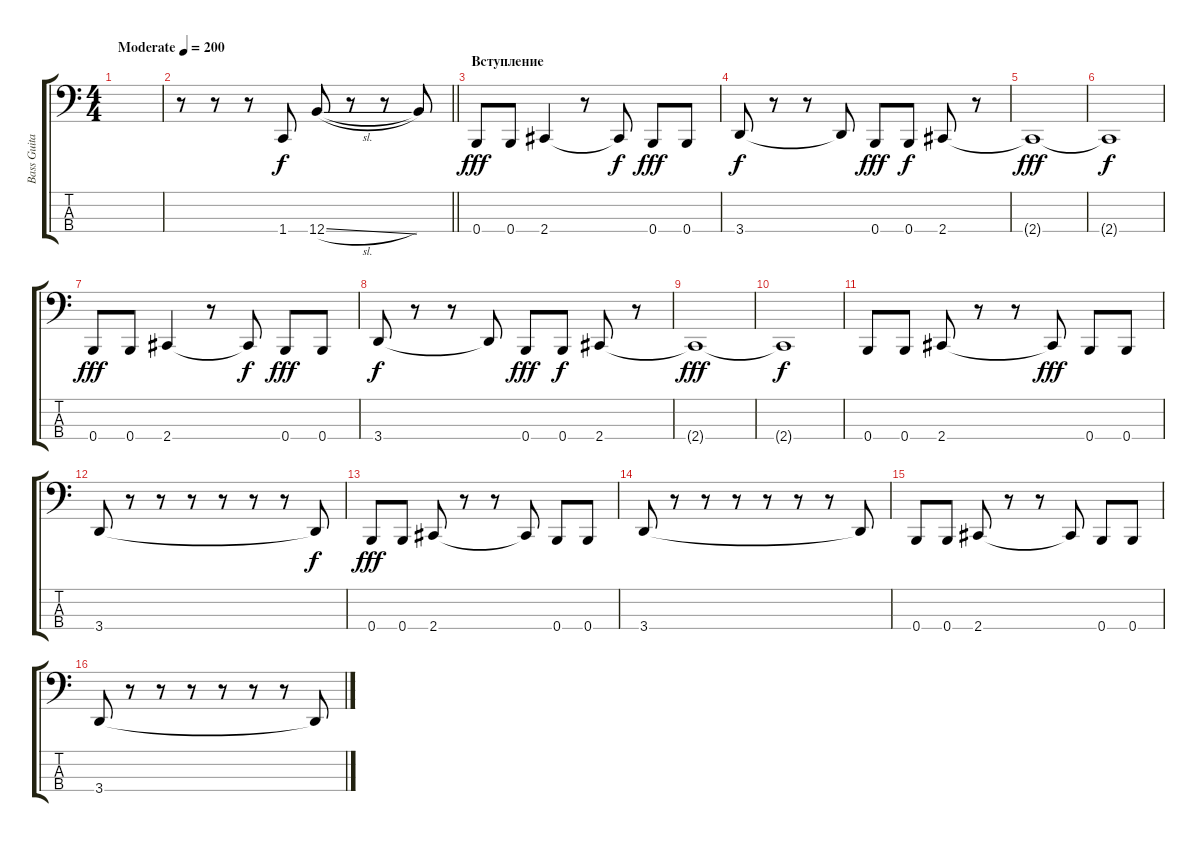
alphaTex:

\track ("Bass Guitar" "Bass Guita") {instrument electricbassfinger}
\staff {score tabs}
\tuning (E2 B1 E1 B0) {hide}
\ts (4 4)
\tempo (200 "Moderate")
\clef f4
\ks c
|
\barLineRight lightlight
r.8 r.8 r.8 1.4.8 12.4{sl}.8 r.8 r.8 12.4{t}.8{dy f} |
\section ("" "Вступление")
0.4.8{dy fff} 0.4.8 2.4.4 r.8 2.4{t}.8{dy f} 0.4.8{dy fff} 0.4.8 |
3.4.8{dy f} r.8 r.8 3.4{t}.8 0.4.8{dy fff} 0.4.8{dy f} 2.4.8 r.8 |
2.4{t}.1{dy fff} |
2.4{t}.1{dy f} |
0.4.8{dy fff} 0.4.8 2.4.4 r.8 2.4{t}.8{dy f} 0.4.8{dy fff} 0.4.8 |
3.4.8{dy f} r.8 r.8 3.4{t}.8 0.4.8{dy fff} 0.4.8{dy f} 2.4.8 r.8 |
2.4{t}.1{dy fff} |
2.4{t}.1{dy f} |
0.4.8 0.4.8 2.4.8 r.8 r.8 2.4{t}.8{dy fff} 0.4.8 0.4.8 |
3.4.8 r.8 r.8 r.8 r.8 r.8 r.8 3.4{t}.8{dy f} |
0.4.8{dy fff} 0.4.8 2.4.8 r.8 r.8 2.4{t}.8 0.4.8 0.4.8 |
3.4.8 r.8 r.8 r.8 r.8 r.8 r.8 3.4{t}.8 |
0.4.8 0.4.8 2.4.8 r.8 r.8 2.4{t}.8 0.4.8 0.4.8 |
3.4.8 r.8 r.8 r.8 r.8 r.8 r.8 3.4{t}.8
